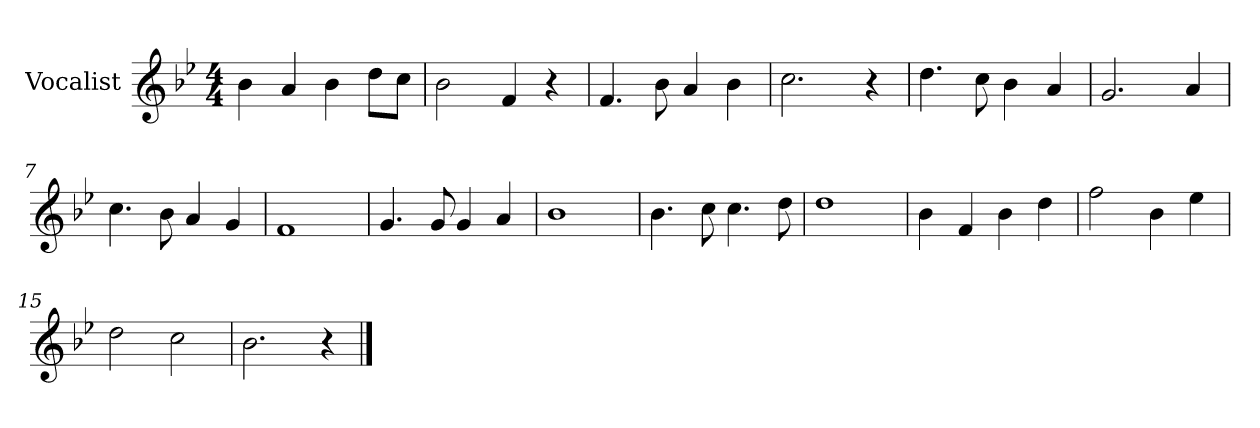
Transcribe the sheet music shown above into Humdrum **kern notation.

**kern
*part1
*staff1
*I"Vocalist
*k[b-e-]
*B-:
*M4/4
=1
4b-
4a
4b-
8ddL
8ccJ
=2
2b-
4f
4r
=3
4.f
8b-
4a
4b-
=4
2.cc
4r
=5
4.dd
8cc
4b-
4a
=6
2.g
4a
=7
4.cc
8b-
4a
4g
=8
1f
=9
4.g
8g
4g
4a
=10
1b-
=11
4.b-
8cc
4.cc
8dd
=12
1dd
=13
4b-
4f
4b-
4dd
=14
2ff
4b-
4ee-
=15
2dd
2cc
=16
2.b-
4r
==
*-
